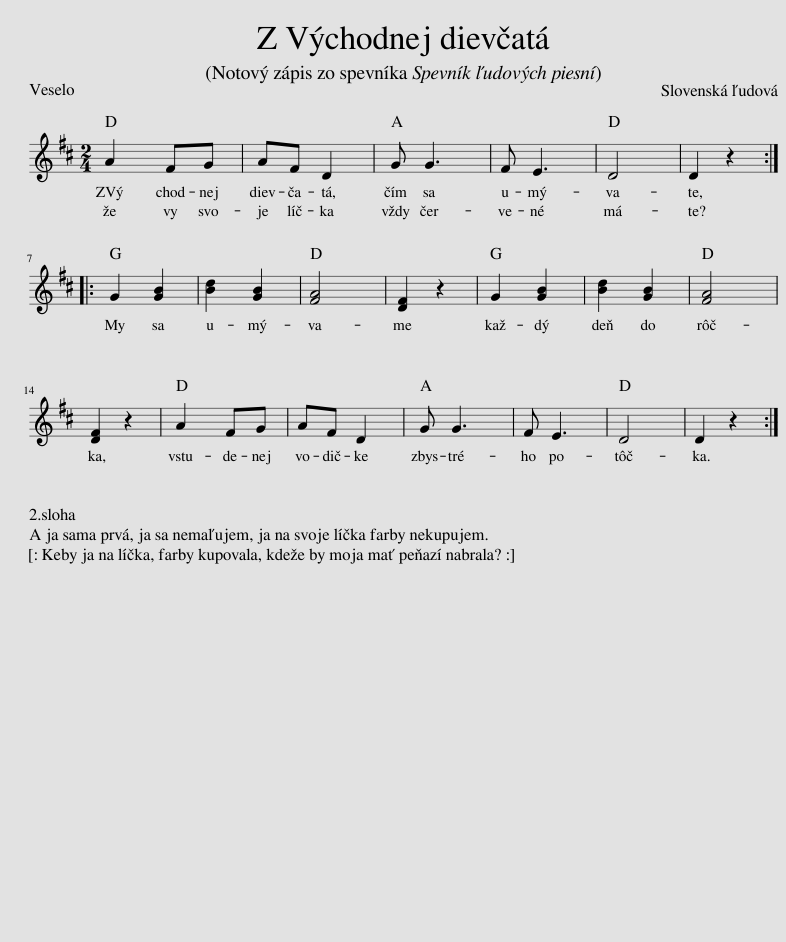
X:1
L:1/8
M:2/4
I:linebreak $
K:D
V:1 treble
V:1
 A2 FG | AF D2 | G G3 | F E3 | D4 | %5
 D2 z2 ::$ G2 [GB]2 | [Bd]2 [GB]2 | [FA]4 | [DF]2 z2 | %10
 G2 [GB]2 | [Bd]2 [GB]2 | [FA]4 |$ [DF]2 z2 | A2 FG | %15
 AF D2 | G G3 | F E3 | D4 | D2 z2 :| %20
